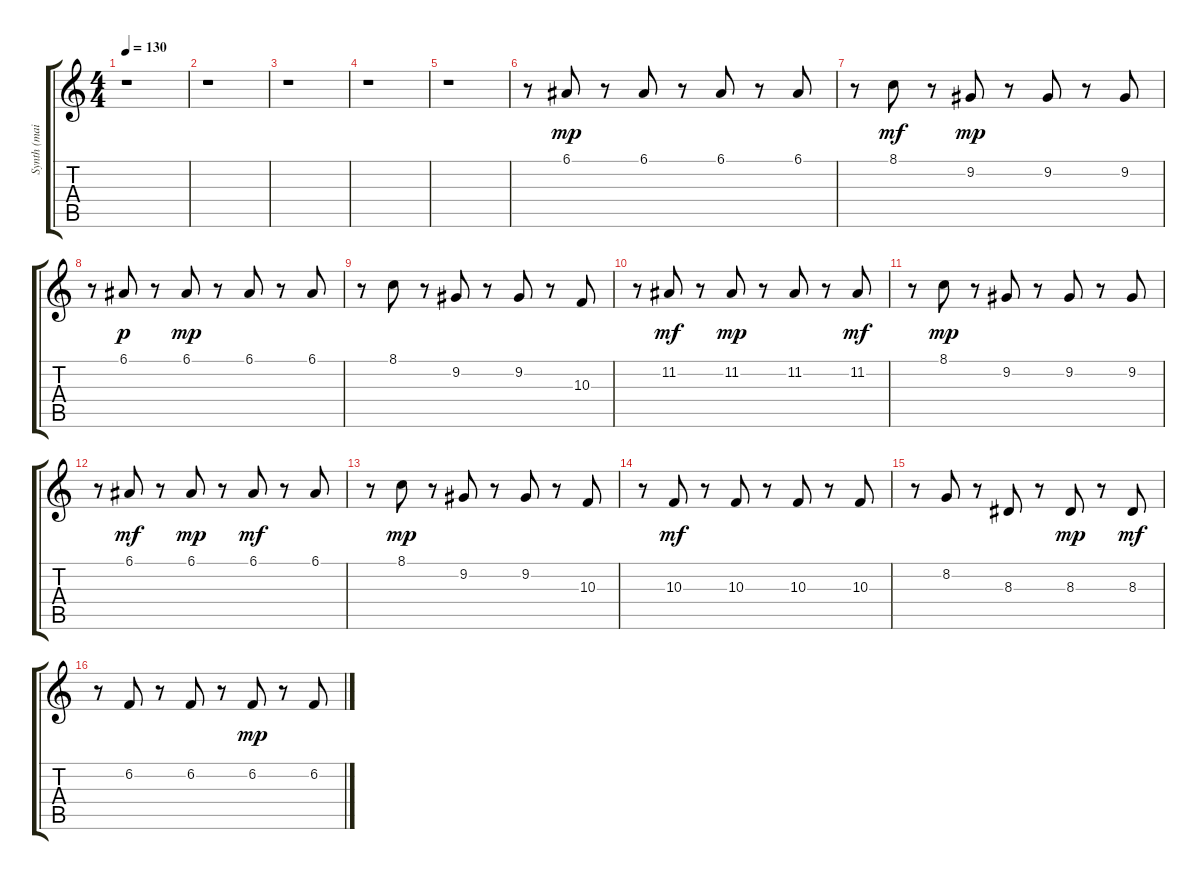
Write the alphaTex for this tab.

\track ("Synth (main melody)" "Synth (mai") {instrument fx5brightness}
\staff {score tabs}
\tuning (E4 B3 G3 D3 A2 E2) {hide}
\ts (4 4)
\tempo 130
\clef g2
\ks c
r.1{dy f} |
r.1 |
r.1 |
r.1 |
r.1 |
r.8 6.1.8{dy mp} r.8 6.1.8 r.8 6.1.8 r.8 6.1.8 |
r.8 8.1.8{dy mf} r.8 9.2.8{dy mp} r.8 9.2.8 r.8 9.2.8 |
r.8 6.1.8{dy p} r.8 6.1.8{dy mp} r.8 6.1.8 r.8 6.1.8 |
r.8 8.1.8 r.8 9.2.8 r.8 9.2.8 r.8 10.3.8 |
r.8 11.2.8{dy mf} r.8 11.2.8{dy mp} r.8 11.2.8 r.8 11.2.8{dy mf} |
r.8 8.1.8{dy mp} r.8 9.2.8 r.8 9.2.8 r.8 9.2.8 |
r.8 6.1.8{dy mf} r.8 6.1.8{dy mp} r.8 6.1.8{dy mf} r.8 6.1.8 |
r.8 8.1.8{dy mp} r.8 9.2.8 r.8 9.2.8 r.8 10.3.8 |
r.8 10.3.8{dy mf} r.8 10.3.8 r.8 10.3.8 r.8 10.3.8 |
r.8 8.2.8 r.8 8.3.8 r.8 8.3.8{dy mp} r.8 8.3.8{dy mf} |
r.8 6.2.8 r.8 6.2.8 r.8 6.2.8{dy mp} r.8 6.2.8
